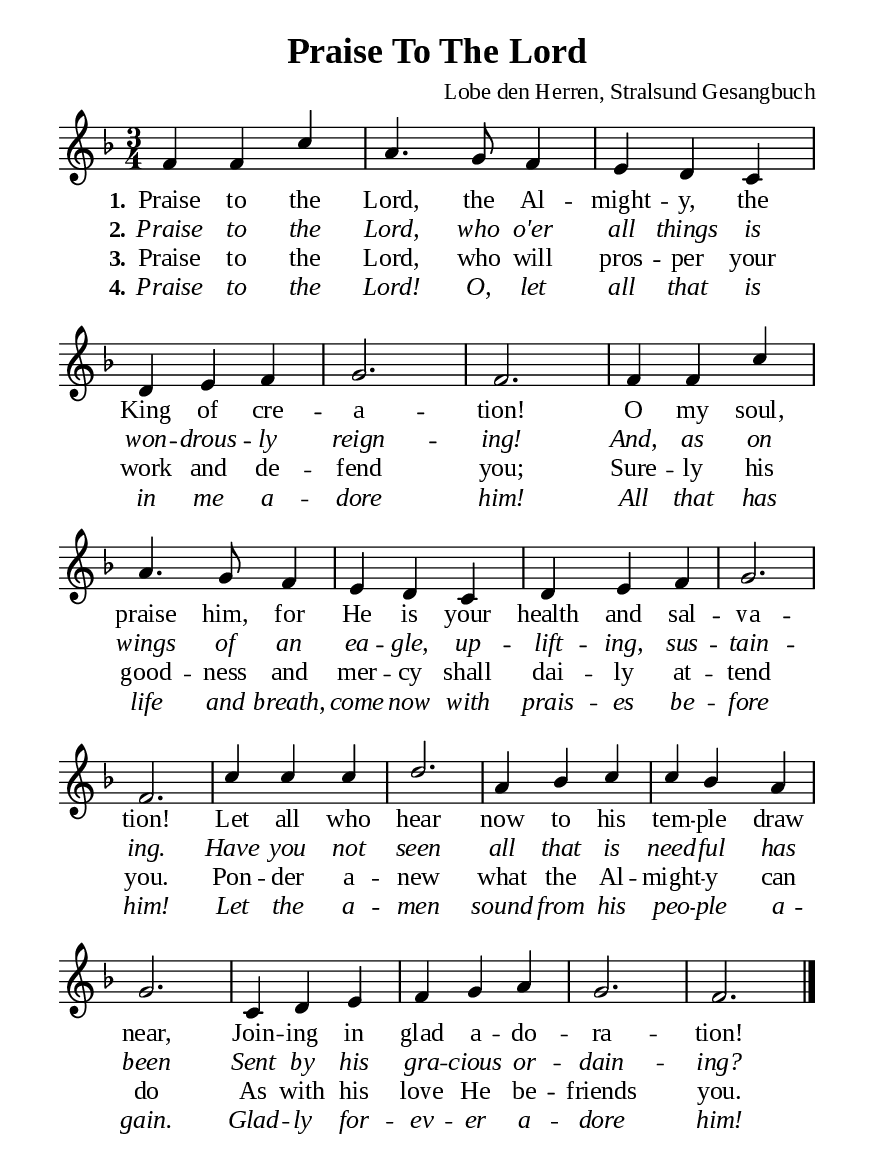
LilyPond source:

\version "2.18.2"

\header {
  title = "Praise To The Lord"
  composer = "Lobe den Herren, Stralsund Gesangbuch"
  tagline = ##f
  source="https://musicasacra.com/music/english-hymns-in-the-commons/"
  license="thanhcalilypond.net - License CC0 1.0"
}

global= {
  \key f \major
  \time 3/4
  \override Score.BarNumber.break-visibility = ##(#f #f #f)
  \override Lyrics.LyricSpace.minimum-distance = #2.5
}

\paper {
  #(set-paper-size "a5")
  top-margin = 10\mm
  bottom-margin = 5\mm
  left-margin = 10\mm
  right-margin = 10\mm
  indent = #0
  #(define fonts
	 (make-pango-font-tree "Liberation Serif"
	 		       "Liberation Serif"
			       "Liberation Serif"
			       (/ 20 20)))
  system-system-spacing = #'((basic-distance . 3) (padding . 3))
}

printItalic = \with {
  \override LyricText.font-shape = #'italic
}

% Verse music
musicVerseSoprano = \relative c' {
  %{	01	%} f4 f c' |
  %{	02	%} a4. g8 f4 |
  %{	03	%} e d c |
  %{	04	%} d e f |
  %{	05	%} g2. |
  %{	06	%} f2. |
  %{	07	%} f4 f c' |
  %{	08	%} a4. g8 f4 |
  %{	09	%} e d c |
  %{	10	%} d e f |
  %{	11	%} g2. |
  %{	12	%} f2. |
  %{	13	%} c'4 c c |
  %{	14	%} d2. |
  %{	15	%} a4 bes c |
  %{	16	%} c bes a |
  %{	17	%} g2. |
  %{	18	%} c,4 d e |
  %{	19	%} f g a |
  %{	20	%} g2. |
  %{	21	%} f2. \bar "|."
}

% Verse lyrics
verseOne = \lyricmode {
  \set stanza = #"1."
  Praise to the Lord, the Al -- might -- y, the King of cre -- a -- tion!
  O my soul, praise him, for He is your health and sal -- va -- tion!
  Let all who hear now to his tem -- ple draw near,
  Join -- ing in glad a -- do -- ra -- tion!
}

verseTwo = \lyricmode {
  \set stanza = #"2."
  Praise to the Lord, who o'er all things is won -- drous -- ly reign -- ing!
  And, as on wings of an ea -- gle, up -- lift -- ing, sus -- tain -- ing.
  Have you not seen all that is need -- ful has been
  Sent by his gra -- cious or -- dain -- ing?
}

verseThree = \lyricmode {
  \set stanza = #"3."
  Praise to the Lord, who will pros -- per your work and de -- fend you;
  Sure -- ly his good -- ness and mer -- cy shall dai -- ly at -- tend you.
  Pon -- der a -- new what the Al -- might -- y can do
  As with his love He be -- friends you.
}

verseFour = \lyricmode {
  \set stanza = #"4."
  Praise to the Lord! O, let all that is in me a -- dore him!
  All that has life and breath, come now with prais -- es be -- fore him!
  Let the a -- men sound from his peo -- ple a -- gain.
  Glad -- ly for -- ev -- er a -- dore him!
}

% Layout
\score {
    \new ChoirStaff <<
      \new Staff <<
        \clef "treble"
        \new Voice = "sopranos" { \global \stemUp \slurUp \musicVerseSoprano }
      >>
      \new Lyrics \lyricsto sopranos \verseOne
      \new Lyrics \printItalic \lyricsto sopranos \verseTwo
      \new Lyrics \lyricsto sopranos \verseThree
      \new Lyrics \printItalic \lyricsto sopranos \verseFour
    >>
}
